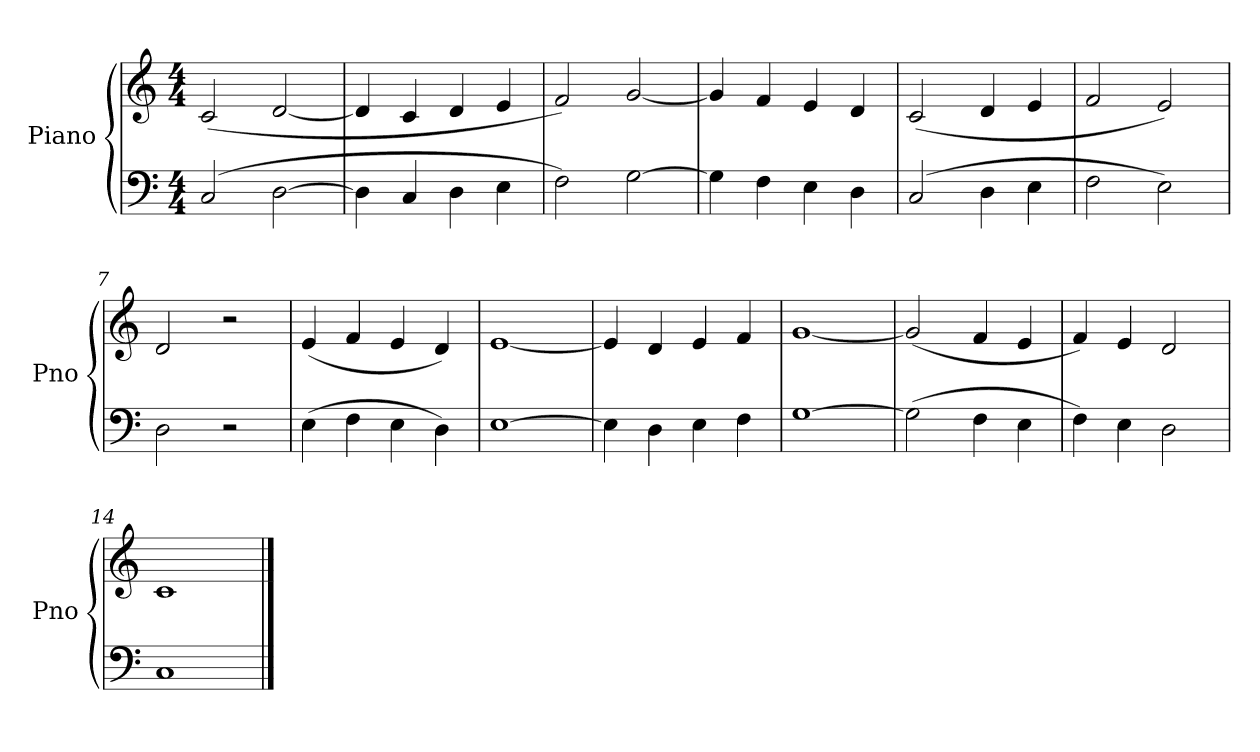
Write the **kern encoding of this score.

**kern	**kern
*part2	*part1
*staff2	*staff1
*I"Piano	*I"Piano
*I'Pno	*I'Pno
*clefF4	*clefG2
*k[]	*k[]
*M4/4	*M4/4
*MM96	*MM96
=1	=1
(>2C/	(>2c/
[2D\	[2d/
=2	=2
4D\]	4d/]
4C/	4c/
4D\	4d/
4E\	4e/
=3	=3
2F\)	2f/)
[2G\	[2g/
=4	=4
4G\]	4g/]
4F\	4f/
4E\	4e/
4D\	4d/
=5	=5
(>2C/	(>2c/
4D\	4d/
4E\	4e/
=6	=6
2F\	2f/
2E\)	2e/)
!!LO:LB:g=z
=7	=7
2D\	2d/
2r	2r
=8	=8
(>4E\	(<4e/
4F\	4f/
4E\	4e/
4D\)	4d/)
=9	=9
[1E	[1e
=10	=10
4E\]	4e/]
4D\	4d/
4E\	4e/
4F\	4f/
=11	=11
[1G	[1g
=12	=12
(>2G\]	(<2g/]
4F\	4f/
4E\	4e/
=13	=13
4F\)	4f/)
4E\	4e/
2D\	2d/
=14	=14
1C	1c
==	==
*-	*-
